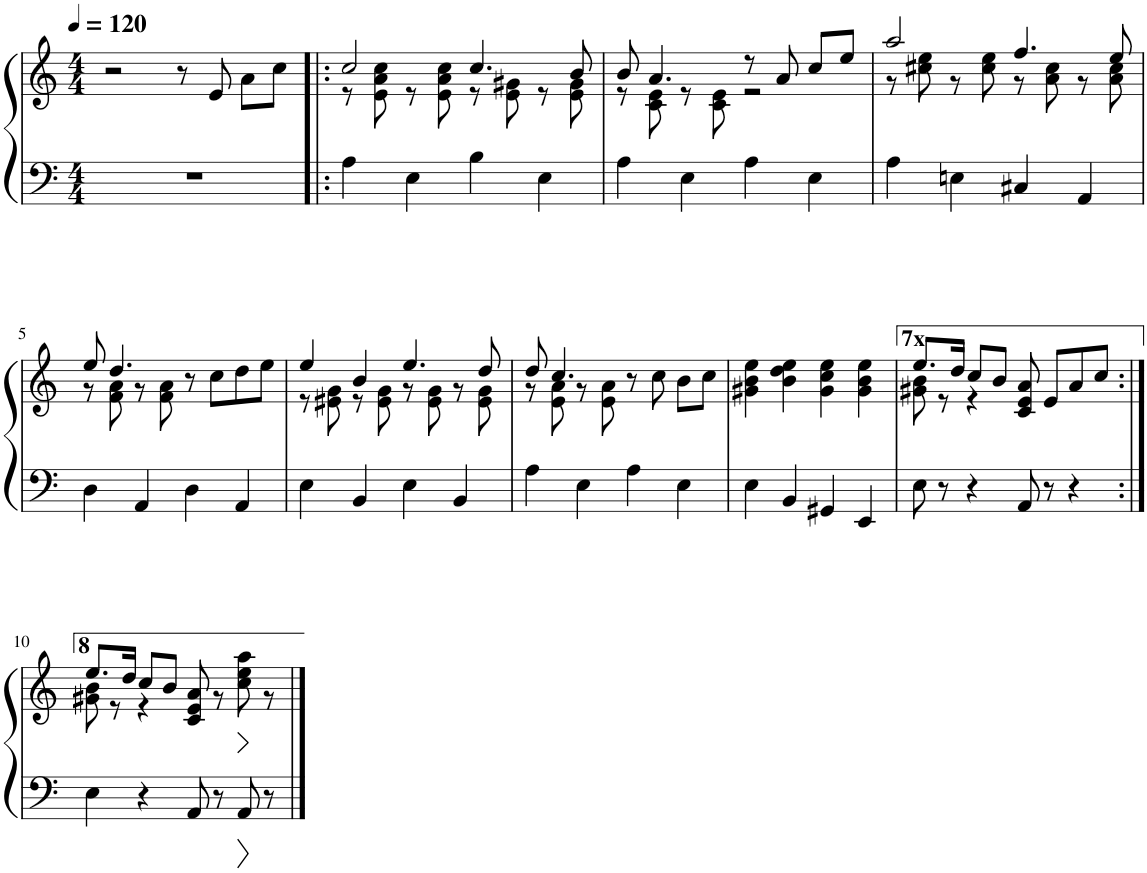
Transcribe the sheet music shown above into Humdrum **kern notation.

**kern	**kern	**dynam
*part1	*part1	*part1
*staff2	*staff1	*staff1/2
*I"Piano	*	*
*I'Pno.	*	*
*clefF4	*clefG2	*
*k[]	*k[]	*
*M4/4	*M4/4	*
*MM120	*MM120	*
=1	=1	=1
1r	2r	.
.	8r	.
.	8e/	.
.	8a\L	.
.	8cc\J	.
=2!|:	=2!|:	=2!|:
*	*^	*
4A\	2cc/	8r	.
.	.	8e\ 8a\ 8cc\	.
4E\	.	8r	.
.	.	8e\ 8a\ 8cc\	.
4B\	4.cc/	8r	.
.	.	8e\ 8g#X\	.
4E\	.	8r	.
.	8b/	8e\ 8g#\	.
=3	=3	=3	=3
4A\	8b/	8r	.
.	4.a/	8c\ 8e\	.
4E\	.	8r	.
.	.	8c\ 8e\	.
4A\	8r	2r	.
.	8a/	.	.
4E\	8cc/L	.	.
.	8ee/J	.	.
=4	=4	=4	=4
4A\	2aa/	8r	.
.	.	8cc#X\ 8ee\	.
4En\	.	8r	.
.	.	8cc#\ 8ee\	.
4C#X/	4.ff/	8r	.
.	.	8a\ 8cc#\	.
4AA/	.	8r	.
.	8ee/	8a\ 8cc#\	.
!!LO:LB:g=z	!!
=5	=5	=5	=5
4D\	8ee/	8r	.
.	4.dd/	8f\ 8a\	.
4AA/	.	8r	.
.	.	8f\ 8a\	.
4D\	8r	2ryy	.
.	8cc\L	.	.
4AA/	8dd\	.	.
.	8ee\J	.	.
=6	=6	=6	=6
4E\	4ee/	8r	.
.	.	8e#X\ 8g\	.
4BB/	4b/	8r	.
.	.	8e#\ 8g\	.
4E\	4.ee/	8r	.
.	.	8e#\ 8g\	.
4BB/	.	8r	.
.	8dd/	8e#\ 8g\	.
=7	=7	=7	=7
4A\	8dd/	8r	.
.	4.cc/	8e\ 8a\	.
4E\	.	8r	.
.	.	8e\ 8a\	.
4A\	8r	2ryy	.
.	8cc\	.	.
4E\	8b\L	.	.
.	8cc\J	.	.
*	*v	*v	*
=8	=8	=8
4E\	4g#X\ 4b\ 4ee\	.
4BB/	4b\ 4dd\ 4ee\	.
4GG#X/	4g#\ 4cc\ 4ee\	.
4EE/	4g#\ 4b\ 4ee\	.
=9	=9	=9
*	*^	*
8E\	8.ee/L	8g#X\ 8b\	.
8r	.	8r	.
.	16dd/Jk	.	.
4r	8cc/L	4r	.
.	8b/J	.	.
8AA/	8c/ 8e/ 8a/	2ryy	.
8r	8e/L	.	.
4r	8a/	.	.
.	8cc/J	.	.
!!LO:LB:g=z	!!
=10:|!	=10:|!	=10:|!	=10:|!
4E\	8.ee/L	8g#X\ 8b\	.
.	.	8r	.
.	16dd/Jk	.	.
4r	8cc/L	4r	.
.	8b/J	.	.
8AA/	8c/ 8e/ 8a/	8ryy	.
8r	8ryy	8r	.
!	!	!	!LO:HP:b
8AA/	4ryy	8cc\ 8ee\ 8aa\	>
8r	.	8r	.
*	*v	*v	*
.	.	]
==	==	==
*-	*-	*-
